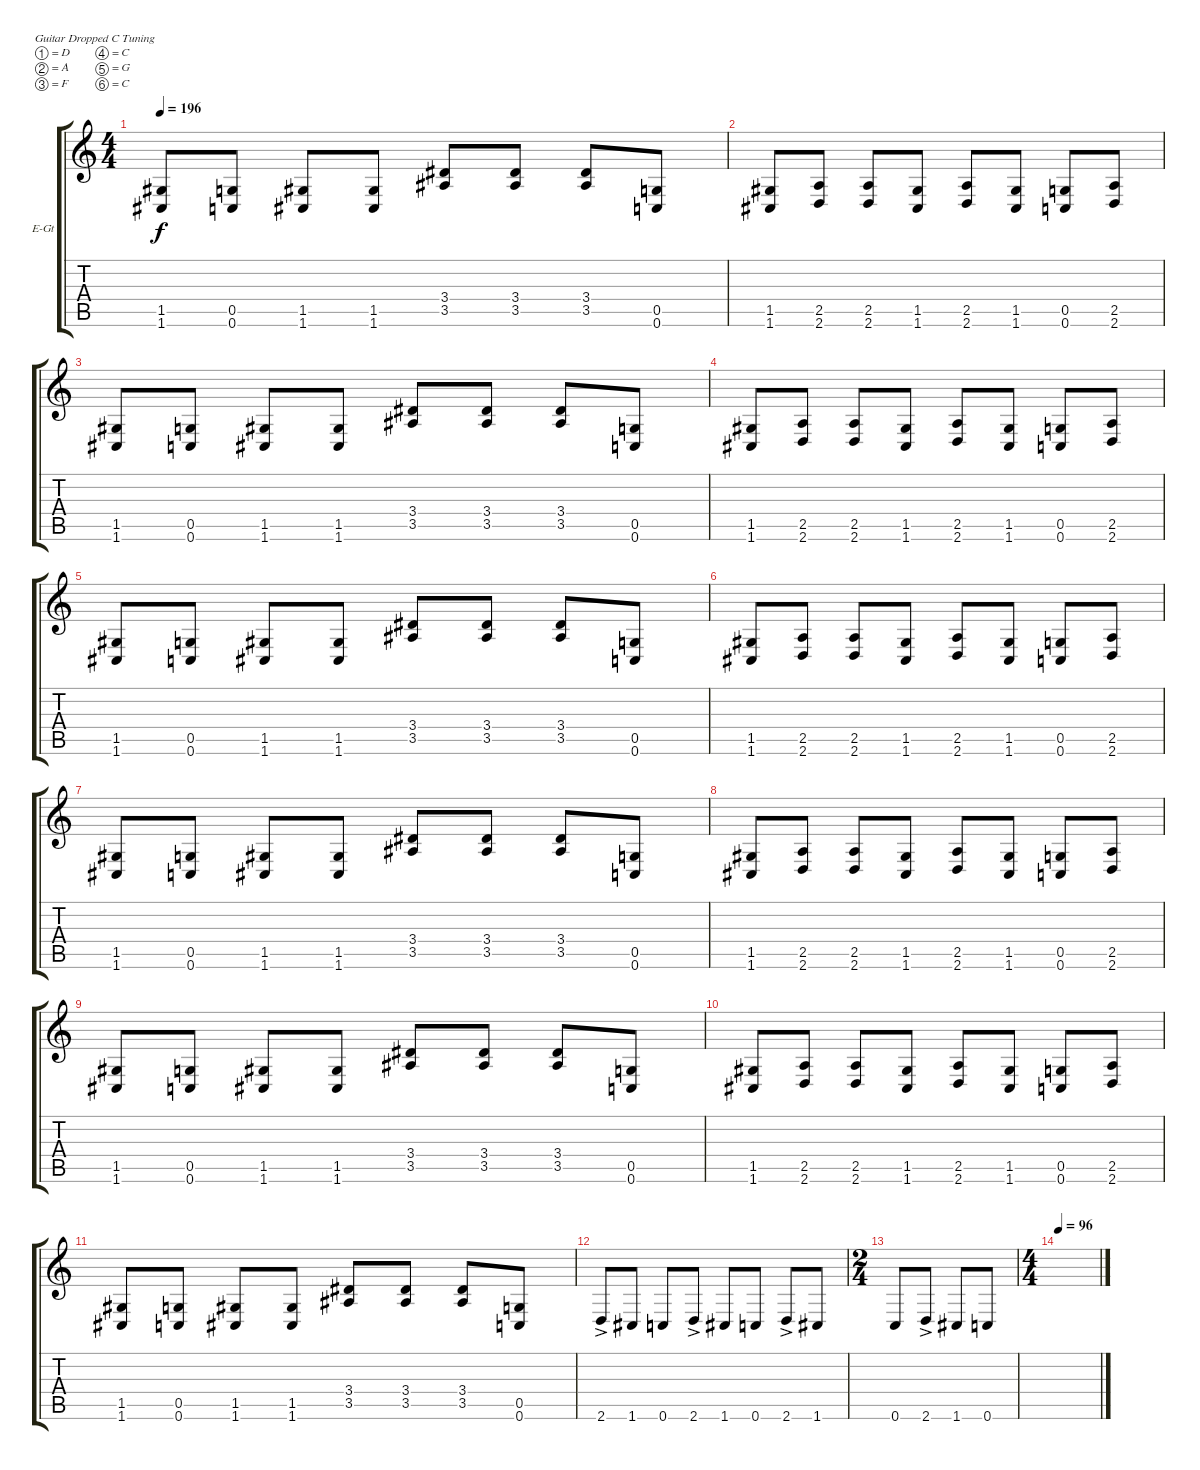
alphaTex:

\defaultSystemsLayout 4
\bracketExtendMode groupsimilarinstruments
\firstSystemTrackNameOrientation horizontal
\otherSystemsTrackNameOrientation horizontal
\track ("Kirk Hammett (Lead)" "E-Gt") {instrument distortionguitar}
\staff {score tabs}
\tuning (D4 A3 F3 C3 G2 C2)
\ts (4 4)
\tempo 196
\clef g2
\ks c
(1.5 1.6).8{dy f} (0.5 0.6).8 (1.5 1.6).8 (1.5 1.6).8 (3.4 3.5).8 (3.4 3.5).8 (3.4 3.5).8 (0.5 0.6).8 |
(1.6 1.5).8 (2.6 2.5).8 (2.6 2.5).8 (1.6 1.5).8 (2.6 2.5).8 (1.6 1.5).8 (0.6 0.5).8 (2.6 2.5).8 |
(1.5 1.6).8 (0.5 0.6).8 (1.5 1.6).8 (1.5 1.6).8 (3.4 3.5).8 (3.4 3.5).8 (3.4 3.5).8 (0.5 0.6).8 |
(1.5 1.6).8 (2.5 2.6).8 (2.5 2.6).8 (1.5 1.6).8 (2.5 2.6).8 (1.5 1.6).8 (0.5 0.6).8 (2.5 2.6).8 |
(1.5 1.6).8 (0.5 0.6).8 (1.5 1.6).8 (1.5 1.6).8 (3.4 3.5).8 (3.4 3.5).8 (3.4 3.5).8 (0.5 0.6).8 |
(1.6 1.5).8 (2.6 2.5).8 (2.6 2.5).8 (1.6 1.5).8 (2.6 2.5).8 (1.6 1.5).8 (0.6 0.5).8 (2.6 2.5).8 |
(1.5 1.6).8 (0.5 0.6).8 (1.5 1.6).8 (1.5 1.6).8 (3.4 3.5).8 (3.4 3.5).8 (3.4 3.5).8 (0.5 0.6).8 |
(1.6 1.5).8 (2.6 2.5).8 (2.6 2.5).8 (1.6 1.5).8 (2.6 2.5).8 (1.6 1.5).8 (0.6 0.5).8 (2.6 2.5).8 |
(1.5 1.6).8 (0.5 0.6).8 (1.5 1.6).8 (1.5 1.6).8 (3.4 3.5).8 (3.4 3.5).8 (3.4 3.5).8 (0.5 0.6).8 |
(1.6 1.5).8 (2.6 2.5).8 (2.6 2.5).8 (1.6 1.5).8 (2.6 2.5).8 (1.6 1.5).8 (0.6 0.5).8 (2.6 2.5).8 |
(1.5 1.6).8 (0.5 0.6).8 (1.5 1.6).8 (1.5 1.6).8 (3.4 3.5).8 (3.4 3.5).8 (3.4 3.5).8 (0.5 0.6).8 |
2.6{ac}.8 1.6.8 0.6.8 2.6{ac}.8 1.6.8 0.6.8 2.6{ac}.8 1.6.8 |
\ts (2 4)
0.6.8 2.6{ac}.8 1.6.8 0.6.8 |
\ts (4 4)
\tempo 96
